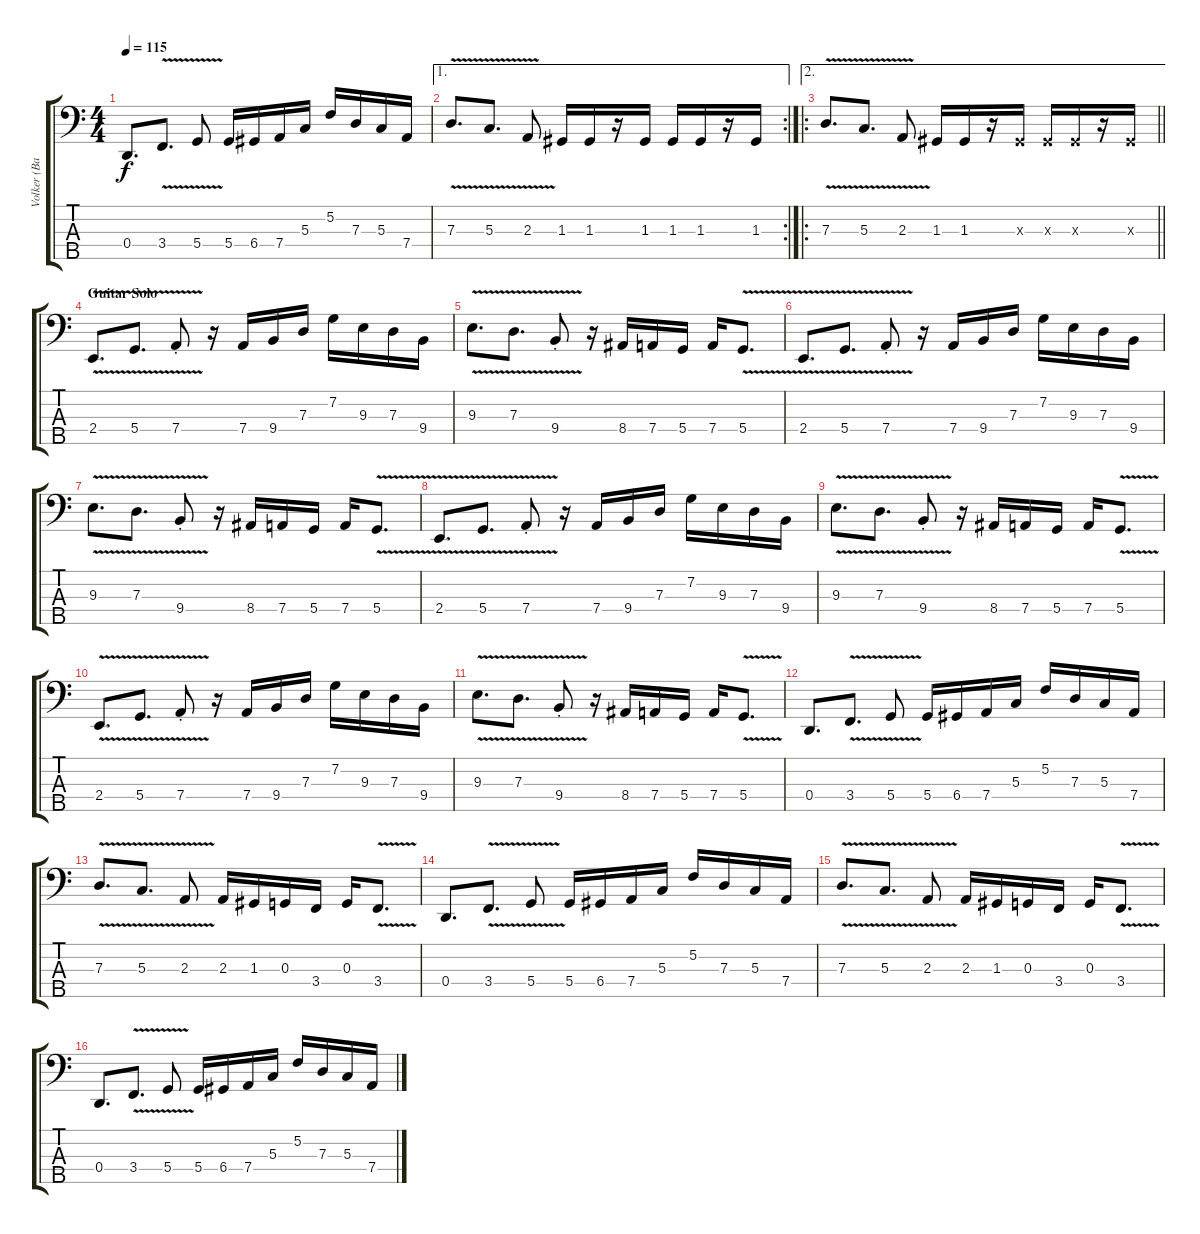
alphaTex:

\track ("Volker (Bass)" "Volker (Ba") {instrument electricbasspick}
\staff {score tabs}
\tuning (F2 C2 G1 D1 A0) {hide}
\ts (4 4)
\tempo 115
\clef f4
\ks c
0.4.8{d dy f} 3.4{v}.8{d} 5.4{v}.8 5.4.16 6.4.16 7.4.16 5.3.16 5.2.16 7.3.16 5.3.16 7.4.16 |
\ae 1
\rc 2
7.3{v}.8{d} 5.3{v}.8{d} 2.3{v}.8 1.3.16 1.3.16 r.16 1.3.16 1.3.16 1.3.16 r.16 1.3.16 |
\ae 2
\ro
\barLineRight lightlight
7.3{v}.8{d} 5.3{v}.8{d} 2.3{v}.8 1.3.16 1.3.16 r.16 1.3{x}.16 1.3{x}.16 1.3{x}.16 r.16 1.3{x}.16 |
\section ("" "Guitar Solo")
2.4{v}.8{d volume 13} 5.4{v}.8{d} 7.4{v st}.8 r.16 7.4.16 9.4.16 7.3.16 7.2.16 9.3.16 7.3.16 9.4.16 |
9.3{v}.8{d} 7.3{v}.8{d} 9.4{v st}.8 r.16 8.4.16 7.4.16 5.4.16 7.4.16 5.4{v}.8{d} |
2.4{v}.8{d} 5.4{v}.8{d} 7.4{v st}.8 r.16 7.4.16 9.4.16 7.3.16 7.2.16 9.3.16 7.3.16 9.4.16 |
9.3{v}.8{d} 7.3{v}.8{d} 9.4{v st}.8 r.16 8.4.16 7.4.16 5.4.16 7.4.16 5.4{v}.8{d} |
2.4{v}.8{d} 5.4{v}.8{d} 7.4{v st}.8 r.16 7.4.16 9.4.16 7.3.16 7.2.16 9.3.16 7.3.16 9.4.16 |
9.3{v}.8{d} 7.3{v}.8{d} 9.4{v st}.8 r.16 8.4.16 7.4.16 5.4.16 7.4.16 5.4{v}.8{d} |
2.4{v}.8{d} 5.4{v}.8{d} 7.4{v st}.8 r.16 7.4.16 9.4.16 7.3.16 7.2.16 9.3.16 7.3.16 9.4.16 |
9.3{v}.8{d} 7.3{v}.8{d} 9.4{v st}.8 r.16 8.4.16 7.4.16 5.4.16 7.4.16 5.4{v}.8{d} |
0.4.8{d volume 16} 3.4{v}.8{d} 5.4{v}.8 5.4.16 6.4.16 7.4.16 5.3.16 5.2.16 7.3.16 5.3.16 7.4.16 |
7.3{v}.8{d} 5.3{v}.8{d} 2.3{v}.8 2.3.16 1.3.16 0.3.16 3.4.16 0.3.16 3.4{v}.8{d} |
0.4.8{d} 3.4{v}.8{d} 5.4{v}.8 5.4.16 6.4.16 7.4.16 5.3.16 5.2.16 7.3.16 5.3.16 7.4.16 |
7.3{v}.8{d} 5.3{v}.8{d} 2.3{v}.8 2.3.16 1.3.16 0.3.16 3.4.16 0.3.16 3.4{v}.8{d} |
0.4.8{d} 3.4{v}.8{d} 5.4{v}.8 5.4.16 6.4.16 7.4.16 5.3.16 5.2.16 7.3.16 5.3.16 7.4.16
